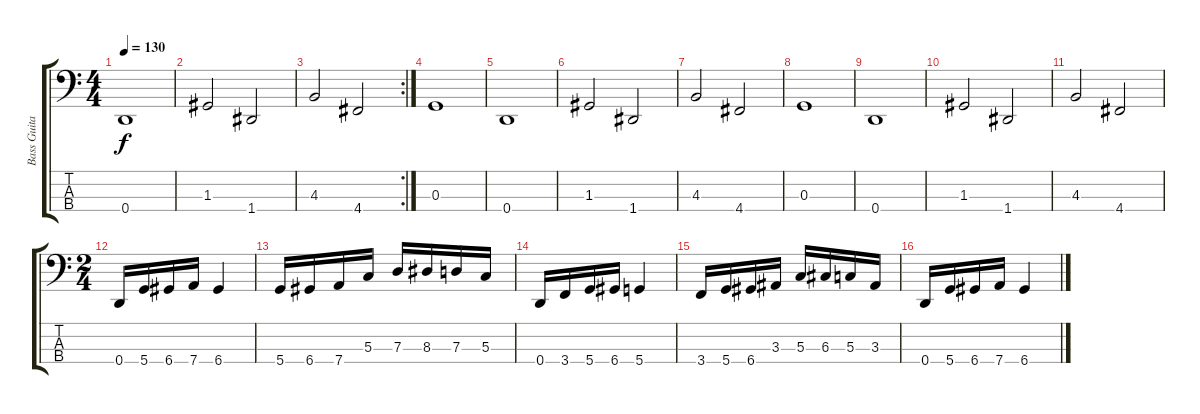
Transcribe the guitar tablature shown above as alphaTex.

\track ("Bass Guitar" "Bass Guita") {instrument electricbassfinger}
\staff {score tabs}
\tuning (F2 C2 G1 D1) {hide}
\ts (4 4)
\tempo 130
\clef f4
\ks c
0.4.1{dy f} |
1.3.2 1.4.2 |
\rc 2
4.3.2 4.4.2 |
0.3.1 |
0.4.1 |
1.3.2 1.4.2 |
4.3.2 4.4.2 |
0.3.1 |
0.4.1 |
1.3.2 1.4.2 |
4.3.2 4.4.2 |
\ts (2 4)
0.4.16 5.4.16 6.4.16 7.4.16 6.4.4 |
5.4.16 6.4.16 7.4.16 5.3.16 7.3.16 8.3.16 7.3.16 5.3.16 |
0.4.16 3.4.16 5.4.16 6.4.16 5.4.4 |
3.4.16 5.4.16 6.4.16 3.3.16 5.3.16 6.3.16 5.3.16 3.3.16 |
0.4.16 5.4.16 6.4.16 7.4.16 6.4.4
